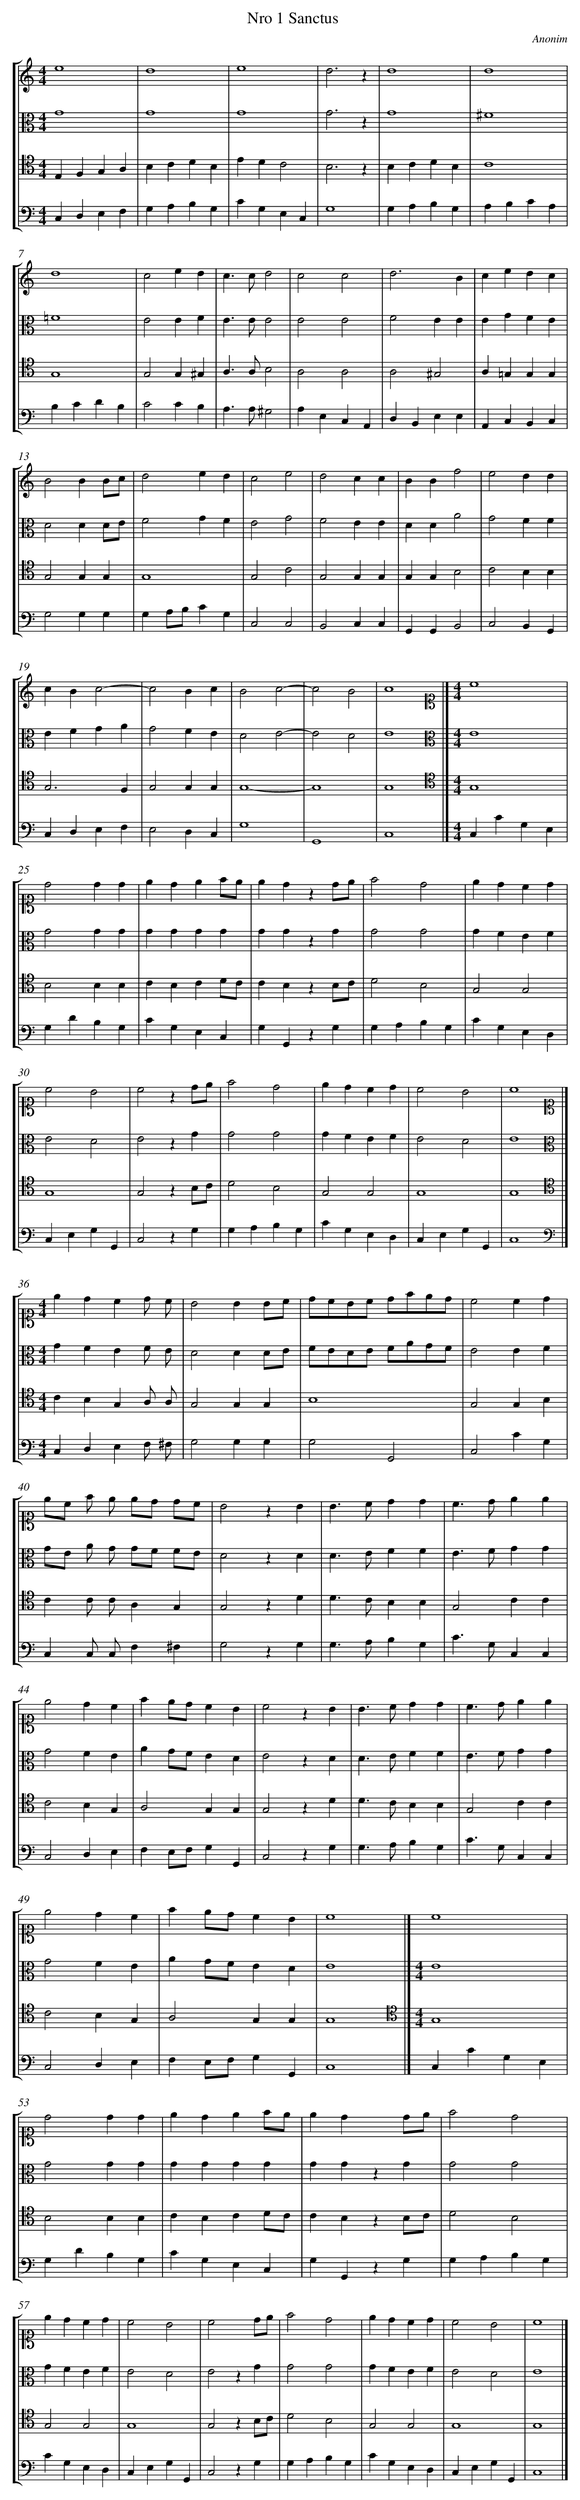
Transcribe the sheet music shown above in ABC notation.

X:1
T: Nro 1 Sanctus
C: Anonim
L: 1/4
M: 4/4
%%staves [1 2 3 4]
V: 1
V: 2 clef=alto
V: 3 clef=tenor
V: 4 clef=bass
K: C
[V:1] e4 |
[V:2] G4 |
[V:3] E,F,G,A, |
[V:4] C,D,E,F, |
[V:1] d4 |
[V:2] G4 |
[V:3] B,CDB, |
[V:4] G,A,B,G, |
[V:1] e4 |
[V:2] G4 |
[V:3] EDC2 |
[V:4] CG,E,C, |
[V:1] d3z |
[V:2] G3z |
[V:3] B,3z |
[V:4] G,4 |
[V:1] d4 |
[V:2] G4 |
[V:3] B,CDB, |
[V:4] G,A,B,G, |
[V:1] d4 |
[V:2] ^F4 |
[V:3] C4 |
[V:4] A,B,CA, |
[V:1] d4 |
[V:2] =F4 |
[V:3] G,4 |
[V:4] B,CDB, |
[V:1] c2ed |
[V:2] E2EF |
[V:3] G,2G,^G, |
[V:4] C2CB, |
[V:1] c>cd2 |
[V:2] E>EE2 |
[V:3] A,>A,B,2 |
[V:4] A,>A,^G,2 |
[V:1] c2c2 |
[V:2] E2E2 |
[V:3] A,2A,2 |
[V:4] A,E,C,A,, |
[V:1] d3B |
[V:2] F2EE |
[V:3] A,2^G,2 |
[V:4] D,B,,E,E, |
[V:1] cedc |
[V:2] EGFE |
[V:3] A,=G,G,G, |
[V:4] A,,C,B,,C, |
[V:1] B2BB/c/ |
[V:2] D2DD/E/ |
[V:3] G,2G,G, |
[V:4] G,2G,G, |
[V:1] d2ed |
[V:2] F2GF |
[V:3] G,4 |
[V:4] G,A,/B,/CG, |
[V:1] c2e2 |
[V:2] E2G2 |
[V:3] G,2C2 |
[V:4] C,2C,2 |
[V:1] d2cc |
[V:2] F2EE |
[V:3] G,2G,G, |
[V:4] B,,2C,C, |
[V:1] BBf2 |
[V:2] DDA2 |
[V:3] G,G,B,2 |
[V:4] G,,G,,B,,2 |
[V:1] e2dd |
[V:2] G2FF |
[V:3] C2B,B, |
[V:4] C,2B,,G,, |
[V:1] cBc2- |
[V:2] EFGA |
[V:3] G,3F, |
[V:4] C,D,E,F, |
[V:1] c2Bc |
[V:2] G2FE |
[V:3] G,2G,G, |
[V:4] E,2D,C, |
[V:1] B2c2- |
[V:2] D2E2- |
[V:3] G,4- |
[V:4] G,4 |
[V:1] c2B2 |
[V:2] E2D2 |
[V:3] G,4 |
[V:4] G,,4 |
[V:1] c4 |]
[V:2] E4 |]
[V:3] G,4 |]
[V:4] C,4 |]
[V:1] [K:clef=C1][M:4/4]c4 [I:setbarnb 25]|
[V:2] [K:clef=alto][M:4/4]E4 |
[V:3] [K:clef=tenor][M:4/4]G,4 |
[V:4] [M:4/4]C,CG,E, |
[V:1] d2dd |
[V:2] G2GG |
[V:3] B,2B,B, |
[V:4] G,DB,G, |
[V:1] edef/e/ |
[V:2] GGGG |
[V:3] CB,CD/C/ |
[V:4] CG,E,C, |
[V:1] edzd/e/ |
[V:2] GGzG |
[V:3] CB,zB,/C/ |
[V:4] G,G,,zG, |
[V:1] f2d2 |
[V:2] G2G2 |
[V:3] D2B,2 |
[V:4] G,A,B,G, |
[V:1] edcd |
[V:2] GFEF |
[V:3] G,2G,2 |
[V:4] CG,E,D, |
[V:1] c2B2 |
[V:2] E2D2 |
[V:3] G,4 |
[V:4] C,E,G,G,, |
[V:1] c2zd/e/ |
[V:2] E2zG |
[V:3] G,2zB,/C/ |
[V:4] C,2zG, |
[V:1] f2d2 |
[V:2] G2G2 |
[V:3] D2B,2 |
[V:4] G,A,B,G, |
[V:1] edcd |
[V:2] GFEF |
[V:3] G,2G,2 |
[V:4] CG,E,D, |
[V:1] c2B2 |
[V:2] E2D2 |
[V:3] G,4 |
[V:4] C,E,G,G,, |
[V:1] c4 |]
[V:2] E4 |]
[V:3] G,4 |]
[V:4] C,4 |]
[V:1] [K:clef=C1][M:4/4]edcd/ c/ [I:setbarnb 37]|
[V:2] [K:clef=alto][M:4/4]GFEF/ E/ |
[V:3] [K:clef=tenor][M:4/4]CB,G,A,/ A,/ |
[V:4] [K:clef=bass][M:4/4]C,D,E,F,/ ^F,/ |
[V:1] B2BB/c/ |
[V:2] D2DD/E/ |
[V:3] G,2G,G, |
[V:4] G,2G,G, |
[V:1] d/c/B/c/ d/f/e/d/ |
[V:2] F/E/D/E/ F/A/G/F/ |
[V:3] B,4 |
[V:4] G,2G,,2 |
[V:1] c2cd |
[V:2] E2EF |
[V:3] G,2G,B, |
[V:4] C,2CG, |
[V:1] e/c/ f/ e/ e/d/ d/c/ |
[V:2] G/E/ A/ G/ G/F/ F/E/ |
[V:3] CC/ C/A,G, |
[V:4] C,C,/ C,/F,^F, |
[V:1] B2zB |
[V:2] D2zD |
[V:3] G,2zD |
[V:4] G,2zG, |
[V:1] B>cdd |
[V:2] D>EFF |
[V:3] D>CB,B, |
[V:4] G,>A,B,G, |
[V:1] c>dee |
[V:2] E>FGG |
[V:3] G,2CC |
[V:4] C>G,C,C, |
[V:1] e2dc |
[V:2] G2FE |
[V:3] C2B,G, |
[V:4] C,2D,E, |
[V:1] fe/d/cB |
[V:2] AG/F/ED |
[V:3] A,2G,G, |
[V:4] F,E,/F,/G,G,, |
[V:1] c2zB |
[V:2] E2zD |
[V:3] G,2zD |
[V:4] C,2zG, |
[V:1] B>cdd |
[V:2] D>EFF |
[V:3] D>CB,B, |
[V:4] G,>A,B,G, |
[V:1] c>dee |
[V:2] E>FGG |
[V:3] G,2CC |
[V:4] C>G,C,C, |
[V:1] e2dc |
[V:2] G2FE |
[V:3] C2B,G, |
[V:4] C,2D,E, |
[V:1] fe/d/cB |
[V:2] AG/F/ED |
[V:3] A,2G,G, |
[V:4] F,E,/F,/G,G,, |
[V:1] c4 |]
[V:2] E4 |]
[V:3] G,4 |]
[V:4] C,4 |]
[V:1] c4 [I:setbarnb 53]|
[V:2] [M:4/4]E4 |
[V:3] [K:clef=tenor][M:4/4]G,4 |
[V:4] C,CG,E, |
[V:1] d2dd |
[V:2] G2GG |
[V:3] B,2B,B, |
[V:4] G,DB,G, |
[V:1] edef/e/ |
[V:2] GGGG |
[V:3] CB,CD/C/ |
[V:4] CG,E,C, |
[V:1] edxd/e/ |
[V:2] GGzG |
[V:3] CB,zB,/C/ |
[V:4] G,G,,zG, |
[V:1] f2d2 |
[V:2] G2G2 |
[V:3] D2B,2 |
[V:4] G,A,B,G, |
[V:1] edcd |
[V:2] GFEF |
[V:3] G,2G,2 |
[V:4] CG,E,D, |
[V:1] c2B2 |
[V:2] E2D2 |
[V:3] G,4 |
[V:4] C,E,G,G,, |
[V:1] c2xd/e/ |
[V:2] E2zG |
[V:3] G,2zB,/C/ |
[V:4] C,2zG, |
[V:1] f2d2 |
[V:2] G2G2 |
[V:3] D2B,2 |
[V:4] G,A,B,G, |
[V:1] edcd |
[V:2] GFEF |
[V:3] G,2G,2 |
[V:4] CG,E,D, |
[V:1] c2B2 |
[V:2] E2D2 |
[V:3] G,4 |
[V:4] C,E,G,G,, |
[V:1] c4 |]
[V:2] E4 |]
[V:3] G,4 |]
[V:4] C,4 |]
